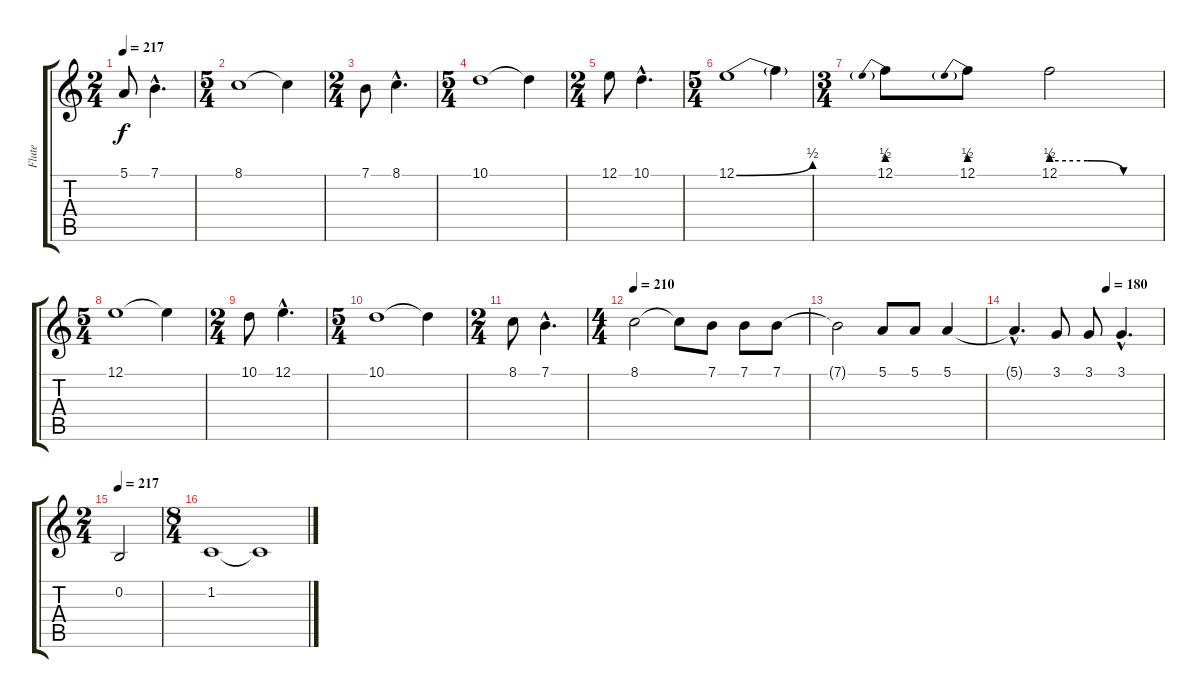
\track ("Flute" "Flute") {instrument flute}
\staff {score tabs}
\tuning (E4 B3 G3 D3 A2 E2) {hide}
\ts (2 4)
\tempo 217
\clef g2
\ks c
5.1.8{dy f} 7.1{hac}.4{d} |
\ts (5 4)
8.1.1 8.1{t}.4 |
\ts (2 4)
7.1.8 8.1{hac}.4{d} |
\ts (5 4)
10.1.1 10.1{t}.4 |
\ts (2 4)
12.1.8 10.1{hac}.4{d} |
\ts (5 4)
12.1{be (bend 0 0 60 2)}.1 12.1{t}.4 |
\ts (3 4)
12.1{be (prebend 0 2 60 2)}.8 12.1{be (prebend 0 2 60 2)}.8 12.1{be (custom 0 2 20 2 40 0 60 0)}.2 |
\ts (5 4)
12.1.1 12.1{t}.4 |
\ts (2 4)
10.1.8 12.1{hac}.4{d} |
\ts (5 4)
10.1.1 10.1{t}.4 |
\ts (2 4)
8.1.8 7.1{hac}.4{d} |
\ts (4 4)
\tempo 210
8.1.2 8.1{t}.8 7.1.8 7.1.8 7.1.8 |
7.1{t}.2 5.1.8 5.1.8 5.1.4 |
\tempo (180 0.625)
5.1{hac t}.4{d} 3.1.8 3.1.8 3.1{hac}.4{d} |
\ts (2 4)
\tempo 217
0.2.2 |
\ts (8 4)
1.2.1 1.2{t}.1{volume 8}
